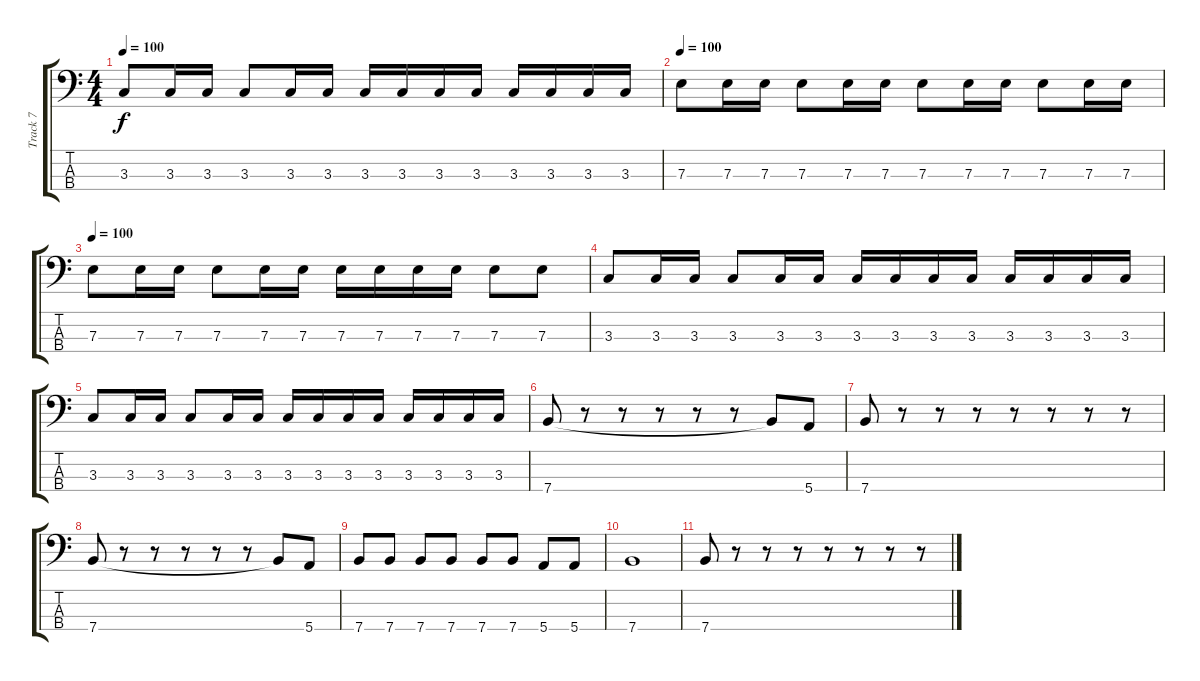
\track ("Track 7" "Track 7") {instrument electricbassfinger}
\staff {score tabs}
\tuning (G2 D2 A1 E1) {hide}
\ts (4 4)
\tempo 100
\clef f4
\ks c
3.3.8{dy f} 3.3.16 3.3.16 3.3.8 3.3.16 3.3.16 3.3.16 3.3.16 3.3.16 3.3.16 3.3.16 3.3.16 3.3.16 3.3.16 |
\tempo 100
7.3.8 7.3.16 7.3.16 7.3.8 7.3.16 7.3.16 7.3.8 7.3.16 7.3.16 7.3.8 7.3.16 7.3.16 |
\tempo 100
7.3.8 7.3.16 7.3.16 7.3.8 7.3.16 7.3.16 7.3.16 7.3.16 7.3.16 7.3.16 7.3.8 7.3.8 |
3.3.8 3.3.16 3.3.16 3.3.8 3.3.16 3.3.16 3.3.16 3.3.16 3.3.16 3.3.16 3.3.16 3.3.16 3.3.16 3.3.16 |
3.3.8 3.3.16 3.3.16 3.3.8 3.3.16 3.3.16 3.3.16 3.3.16 3.3.16 3.3.16 3.3.16 3.3.16 3.3.16 3.3.16 |
7.4.8 r.8 r.8 r.8 r.8 r.8 7.4{t}.8 5.4.8 |
7.4.8 r.8 r.8 r.8 r.8 r.8 r.8 r.8 |
7.4.8 r.8 r.8 r.8 r.8 r.8 7.4{t}.8 5.4.8 |
7.4.8 7.4.8 7.4.8 7.4.8 7.4.8 7.4.8 5.4.8 5.4.8 |
7.4.1 |
7.4.8 r.8 r.8 r.8 r.8 r.8 r.8 r.8
